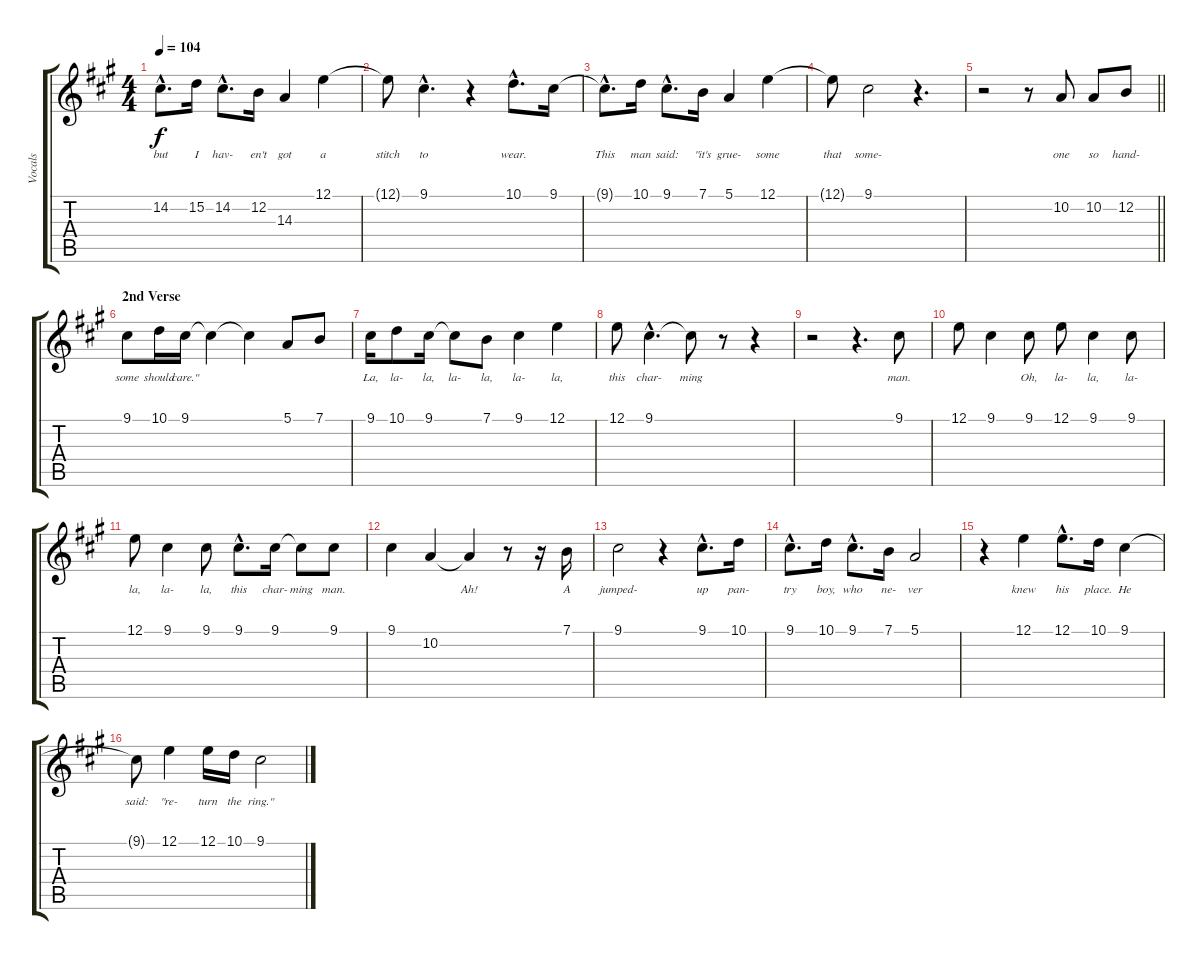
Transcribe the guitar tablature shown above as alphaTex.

\track ("Vocals" "Vocals") {instrument voiceoohs}
\staff {score tabs}
\tuning (E4 B3 G3 D3 A2 E2) {hide}
\ts (4 4)
\tempo 104
\clef g2
\ks a
14.2{hac}.8{d lyrics (0 "but") lyrics (1 "") lyrics (2 "") lyrics (3 "") lyrics (4 "") dy f} 15.2.16{lyrics (0 "I") lyrics (1 "") lyrics (2 "") lyrics (3 "") lyrics (4 "")} 14.2{hac}.8{d lyrics (0 "hav-") lyrics (1 "") lyrics (2 "") lyrics (3 "") lyrics (4 "")} 12.2.16{lyrics (0 "en't") lyrics (1 "") lyrics (2 "") lyrics (3 "") lyrics (4 "")} 14.3.4{lyrics (0 "got") lyrics (1 "") lyrics (2 "") lyrics (3 "") lyrics (4 "")} 12.1.4{lyrics (0 "a") lyrics (1 "") lyrics (2 "") lyrics (3 "") lyrics (4 "")} |
12.1{t}.8{lyrics (0 "stitch") lyrics (1 "") lyrics (2 "") lyrics (3 "") lyrics (4 "")} 9.1{hac}.4{d lyrics (0 "to") lyrics (1 "") lyrics (2 "") lyrics (3 "") lyrics (4 "")} r.4 10.1{hac}.8{d lyrics (0 "wear.") lyrics (1 "") lyrics (2 "") lyrics (3 "") lyrics (4 "")} 9.1.16{lyrics (0 "") lyrics (1 "") lyrics (2 "") lyrics (3 "") lyrics (4 "")} |
9.1{hac t}.8{d lyrics (0 "This") lyrics (1 "") lyrics (2 "") lyrics (3 "") lyrics (4 "")} 10.1.16{lyrics (0 "man") lyrics (1 "") lyrics (2 "") lyrics (3 "") lyrics (4 "")} 9.1{hac}.8{d lyrics (0 "said:") lyrics (1 "") lyrics (2 "") lyrics (3 "") lyrics (4 "")} 7.1.16{lyrics (0 "\"it's") lyrics (1 "") lyrics (2 "") lyrics (3 "") lyrics (4 "")} 5.1.4{lyrics (0 "grue-") lyrics (1 "") lyrics (2 "") lyrics (3 "") lyrics (4 "")} 12.1.4{lyrics (0 "some") lyrics (1 "") lyrics (2 "") lyrics (3 "") lyrics (4 "")} |
12.1{t}.8{lyrics (0 "that") lyrics (1 "") lyrics (2 "") lyrics (3 "") lyrics (4 "")} 9.1.2{lyrics (0 "some-") lyrics (1 "") lyrics (2 "") lyrics (3 "") lyrics (4 "")} r.4{d} |
\barLineRight lightlight
r.2 r.8 10.2.8{lyrics (0 "one") lyrics (1 "") lyrics (2 "") lyrics (3 "") lyrics (4 "")} 10.2.8{lyrics (0 "so") lyrics (1 "") lyrics (2 "") lyrics (3 "") lyrics (4 "")} 12.2.8{lyrics (0 "hand-") lyrics (1 "") lyrics (2 "") lyrics (3 "") lyrics (4 "")} |
\section ("" "2nd Verse")
9.1.8{lyrics (0 "some") lyrics (1 "") lyrics (2 "") lyrics (3 "") lyrics (4 "")} 10.1.16{lyrics (0 "should") lyrics (1 "") lyrics (2 "") lyrics (3 "") lyrics (4 "")} 9.1.16{lyrics (0 "care.\"") lyrics (1 "") lyrics (2 "") lyrics (3 "") lyrics (4 "")} 9.1{t}.4{lyrics (0 "") lyrics (1 "") lyrics (2 "") lyrics (3 "") lyrics (4 "")} 9.1{t}.4{lyrics (0 "") lyrics (1 "") lyrics (2 "") lyrics (3 "") lyrics (4 "")} 5.1.8{lyrics (0 "") lyrics (1 "") lyrics (2 "") lyrics (3 "") lyrics (4 "")} 7.1.8{lyrics (0 "") lyrics (1 "") lyrics (2 "") lyrics (3 "") lyrics (4 "")} |
9.1.16{lyrics (0 "La,") lyrics (1 "") lyrics (2 "") lyrics (3 "") lyrics (4 "")} 10.1.8{lyrics (0 "la-") lyrics (1 "") lyrics (2 "") lyrics (3 "") lyrics (4 "")} 9.1.16{lyrics (0 "la,") lyrics (1 "") lyrics (2 "") lyrics (3 "") lyrics (4 "")} 9.1{t}.8{lyrics (0 "la-") lyrics (1 "") lyrics (2 "") lyrics (3 "") lyrics (4 "")} 7.1.8{lyrics (0 "la,") lyrics (1 "") lyrics (2 "") lyrics (3 "") lyrics (4 "")} 9.1.4{lyrics (0 "la-") lyrics (1 "") lyrics (2 "") lyrics (3 "") lyrics (4 "")} 12.1.4{lyrics (0 "la,") lyrics (1 "") lyrics (2 "") lyrics (3 "") lyrics (4 "")} |
12.1.8{lyrics (0 "this") lyrics (1 "") lyrics (2 "") lyrics (3 "") lyrics (4 "")} 9.1{hac}.4{d lyrics (0 "char-") lyrics (1 "") lyrics (2 "") lyrics (3 "") lyrics (4 "")} 9.1{t}.8{lyrics (0 "ming") lyrics (1 "") lyrics (2 "") lyrics (3 "") lyrics (4 "")} r.8 r.4 |
r.2 r.4{d} 9.1.8{lyrics (0 "man.") lyrics (1 "") lyrics (2 "") lyrics (3 "") lyrics (4 "")} |
12.1.8{lyrics (0 "") lyrics (1 "") lyrics (2 "") lyrics (3 "") lyrics (4 "")} 9.1.4{lyrics (0 "") lyrics (1 "") lyrics (2 "") lyrics (3 "") lyrics (4 "")} 9.1.8{lyrics (0 "Oh,") lyrics (1 "") lyrics (2 "") lyrics (3 "") lyrics (4 "")} 12.1.8{lyrics (0 "la-") lyrics (1 "") lyrics (2 "") lyrics (3 "") lyrics (4 "")} 9.1.4{lyrics (0 "la,") lyrics (1 "") lyrics (2 "") lyrics (3 "") lyrics (4 "")} 9.1.8{lyrics (0 "la-") lyrics (1 "") lyrics (2 "") lyrics (3 "") lyrics (4 "")} |
12.1.8{lyrics (0 "la,") lyrics (1 "") lyrics (2 "") lyrics (3 "") lyrics (4 "")} 9.1.4{lyrics (0 "la-") lyrics (1 "") lyrics (2 "") lyrics (3 "") lyrics (4 "")} 9.1.8{lyrics (0 "la,") lyrics (1 "") lyrics (2 "") lyrics (3 "") lyrics (4 "")} 9.1{hac}.8{d lyrics (0 "this") lyrics (1 "") lyrics (2 "") lyrics (3 "") lyrics (4 "")} 9.1.16{lyrics (0 "char-") lyrics (1 "") lyrics (2 "") lyrics (3 "") lyrics (4 "")} 9.1{t}.8{lyrics (0 "ming") lyrics (1 "") lyrics (2 "") lyrics (3 "") lyrics (4 "")} 9.1.8{lyrics (0 "man.") lyrics (1 "") lyrics (2 "") lyrics (3 "") lyrics (4 "")} |
9.1.4{lyrics (0 "") lyrics (1 "") lyrics (2 "") lyrics (3 "") lyrics (4 "")} 10.2.4{lyrics (0 "") lyrics (1 "") lyrics (2 "") lyrics (3 "") lyrics (4 "")} 10.2{t}.4{lyrics (0 "Ah!") lyrics (1 "") lyrics (2 "") lyrics (3 "") lyrics (4 "")} r.8 r.16 7.1.16{lyrics (0 "A") lyrics (1 "") lyrics (2 "") lyrics (3 "") lyrics (4 "")} |
9.1.2{lyrics (0 "jumped-") lyrics (1 "") lyrics (2 "") lyrics (3 "") lyrics (4 "")} r.4 9.1{hac}.8{d lyrics (0 "up") lyrics (1 "") lyrics (2 "") lyrics (3 "") lyrics (4 "")} 10.1.16{lyrics (0 "pan-") lyrics (1 "") lyrics (2 "") lyrics (3 "") lyrics (4 "")} |
9.1{hac}.8{d lyrics (0 "try") lyrics (1 "") lyrics (2 "") lyrics (3 "") lyrics (4 "")} 10.1.16{lyrics (0 "boy,") lyrics (1 "") lyrics (2 "") lyrics (3 "") lyrics (4 "")} 9.1{hac}.8{d lyrics (0 "who") lyrics (1 "") lyrics (2 "") lyrics (3 "") lyrics (4 "")} 7.1.16{lyrics (0 "ne-") lyrics (1 "") lyrics (2 "") lyrics (3 "") lyrics (4 "")} 5.1.2{lyrics (0 "ver") lyrics (1 "") lyrics (2 "") lyrics (3 "") lyrics (4 "")} |
r.4 12.1.4{lyrics (0 "knew") lyrics (1 "") lyrics (2 "") lyrics (3 "") lyrics (4 "")} 12.1{hac}.8{d lyrics (0 "his") lyrics (1 "") lyrics (2 "") lyrics (3 "") lyrics (4 "")} 10.1.16{lyrics (0 "place.") lyrics (1 "") lyrics (2 "") lyrics (3 "") lyrics (4 "")} 9.1.4{lyrics (0 "He") lyrics (1 "") lyrics (2 "") lyrics (3 "") lyrics (4 "")} |
9.1{t}.8{lyrics (0 "said:") lyrics (1 "") lyrics (2 "") lyrics (3 "") lyrics (4 "")} 12.1.4{lyrics (0 "\"re-") lyrics (1 "") lyrics (2 "") lyrics (3 "") lyrics (4 "")} 12.1.16{lyrics (0 "turn") lyrics (1 "") lyrics (2 "") lyrics (3 "") lyrics (4 "")} 10.1.16{lyrics (0 "the") lyrics (1 "") lyrics (2 "") lyrics (3 "") lyrics (4 "")} 9.1.2{lyrics (0 "ring.\"") lyrics (1 "") lyrics (2 "") lyrics (3 "") lyrics (4 "")}
